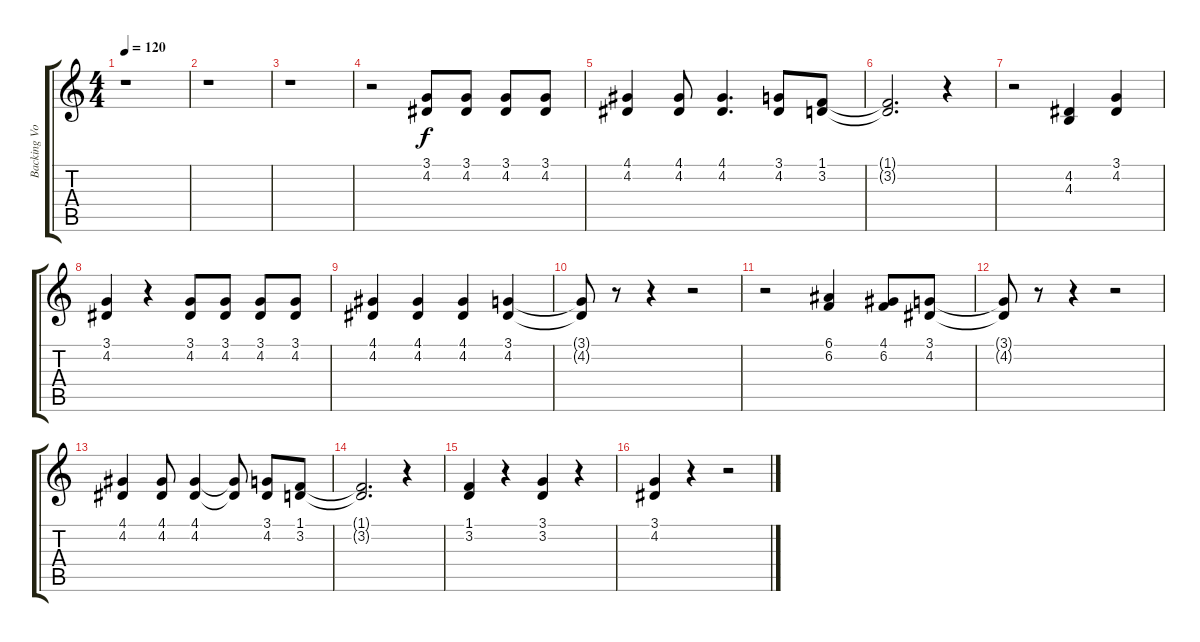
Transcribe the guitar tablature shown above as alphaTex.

\track ("Backing Vox" "Backing Vo") {instrument tenorsax}
\staff {score tabs}
\tuning (E4 B3 G3 D3 A2 E2) {hide}
\ts (4 4)
\tempo 120
\clef g2
\ks c
r.1{dy f} |
r.1 |
r.1 |
r.2 (3.1 4.2).8 (3.1 4.2).8 (3.1 4.2).8 (3.1 4.2).8 |
(4.1 4.2).4 (4.1 4.2).8 (4.1 4.2).4{d} (3.1 4.2).8 (1.1 3.2).8 |
(1.1{t} 3.2{t}).2{d} r.4 |
r.2 (4.2 4.3).4 (3.1 4.2).4 |
(3.1 4.2).4 r.4 (3.1 4.2).8 (3.1 4.2).8 (3.1 4.2).8 (3.1 4.2).8 |
(4.1 4.2).4 (4.1 4.2).4 (4.1 4.2).4 (3.1 4.2).4 |
(3.1{t} 4.2{t}).8 r.8 r.4 r.2 |
r.2 (6.1 6.2).4 (4.1 6.2).8 (3.1 4.2).8 |
(3.1{t} 4.2{t}).8 r.8 r.4 r.2 |
(4.1 4.2).4 (4.1 4.2).8 (4.1 4.2).4 (4.1{t} 4.2{t}).8 (3.1 4.2).8 (1.1 3.2).8 |
(1.1{t} 3.2{t}).2{d} r.4 |
(1.1 3.2).4 r.4 (3.1 3.2).4 r.4 |
(3.1 4.2).4 r.4 r.2
